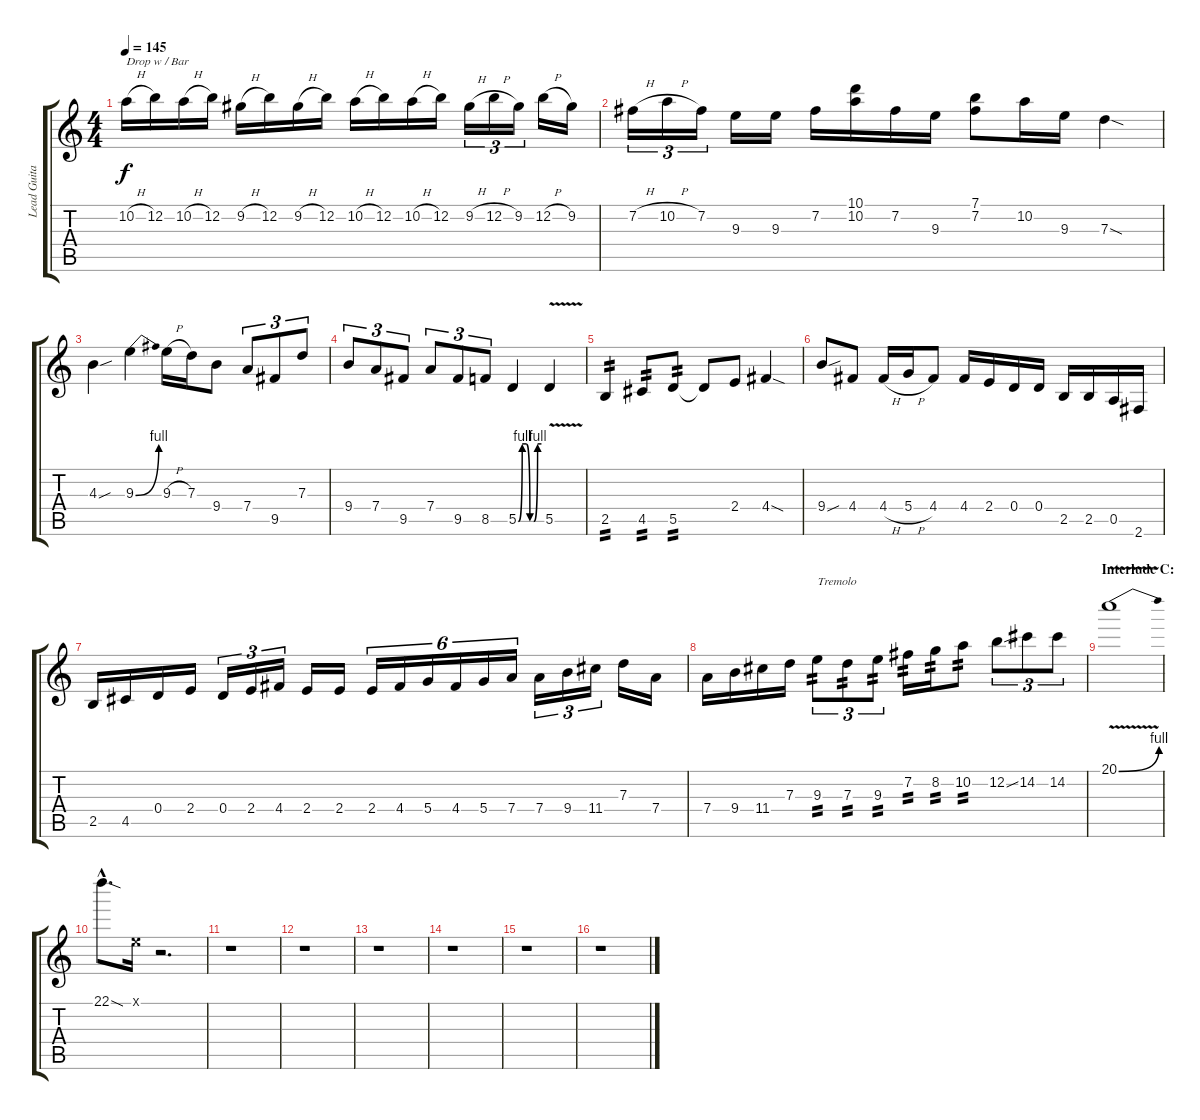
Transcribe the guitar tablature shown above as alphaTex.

\track ("Lead Guitar 2" "Lead Guita") {instrument distortionguitar}
\staff {score tabs}
\tuning (E4 B3 G3 D3 A2 E2) {hide}
\ts (4 4)
\tempo 145
\clef g2
\ks c
10.2{h}.16{txt "Drop w / Bar" dy f} 12.2.16 10.2{h}.16 12.2.16 9.2{h}.16 12.2.16 9.2{h}.16 12.2.16 10.2{h}.16 12.2.16 10.2{h}.16 12.2.16 9.2{h}.16{tu (3 2)} 12.2{h}.16{tu (3 2)} 9.2.16{tu (3 2)} 12.2{h}.16 9.2.16 |
7.2{h}.16{tu (3 2)} 10.2{h}.16{tu (3 2)} 7.2.16{tu (3 2)} 9.3.16 9.3.16 7.2.16 (10.1 10.2).16 7.2.16 9.3.16 (7.1 7.2).8 10.2.16 9.3.16 7.3{sod}.4 |
4.3{sou}.4 9.3{be (bend 0 0 60 4)}.4 9.3{h}.16 7.3.16 9.4.8 7.4.8{tu (3 2)} 9.5.8{tu (3 2)} 7.3.8{tu (3 2)} |
9.4.8{tu (3 2)} 7.4.8{tu (3 2)} 9.5.8{tu (3 2)} 7.4.8{tu (3 2)} 9.5.8{tu (3 2)} 8.5.8{tu (3 2)} 5.5{be (custom 0 0 10 4 20 4 30 0 40 0 50 4 60 4)}.4 5.5{v}.4 |
2.5.4{tp 2} 4.5.8{tp 2} 5.5.8{tp 2} 5.5{t}.8 2.4.8 4.4{sod}.4 |
9.4{sou}.8 4.4.8 4.4{h}.16 5.4{h}.16 4.4.8 4.4.16 2.4.16 0.4.16 0.4.16 2.5.16 2.5.16 0.5.16 2.6.16 |
2.5.16 4.5.16 0.4.16 2.4.16 0.4.16{tu (3 2)} 2.4.16{tu (3 2)} 4.4.16{tu (3 2)} 2.4.16 2.4.16 2.4.16{tu (6 4)} 4.4.16{tu (6 4)} 5.4.16{tu (6 4)} 4.4.16{tu (6 4)} 5.4.16{tu (6 4)} 7.4.16{tu (6 4)} 7.4.16{tu (3 2)} 9.4.16{tu (3 2)} 11.4.16{tu (3 2)} 7.3.16 7.4.16 |
7.4.16 9.4.16 11.4.16 7.3.16 9.3.8{tu (3 2) txt "Tremolo" tp 2} 7.3.8{tu (3 2) tp 2} 9.3.8{tu (3 2) tp 2} 7.2.16{tp 2} 8.2.16{tp 2} 10.2.8{tp 2} 12.2{sou}.8{tu (3 2)} 14.2.8{tu (3 2)} 14.2.8{tu (3 2)} |
\section ("" "Interlude C:")
20.1{be (bend 0 0 60 4) v}.1 |
22.1{sod hac}.8{d} 0.1{x}.16 r.2{d} |
r.1 |
r.1 |
r.1 |
r.1 |
r.1 |
r.1
